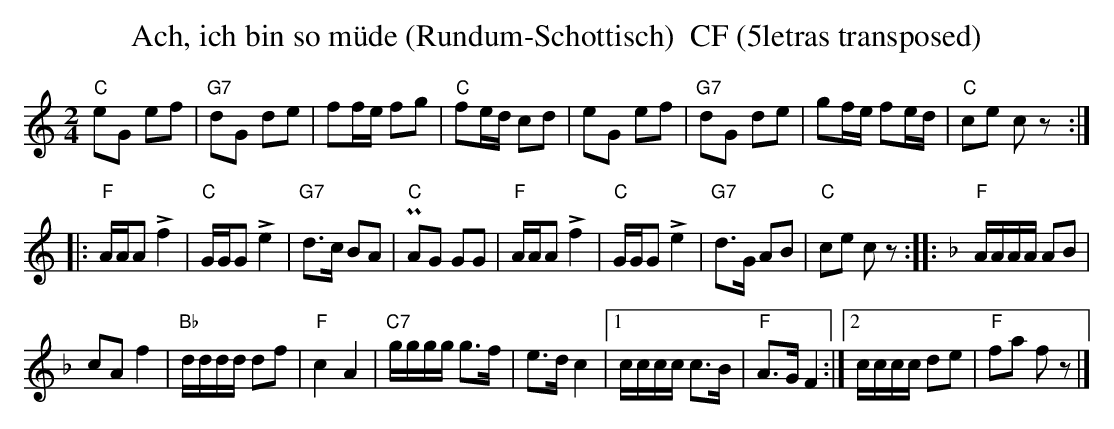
X:1
T:Ach, ich bin so m\"ude (Rundum-Schottisch)  CF (5letras transposed)
M:2/4
L:1/8
K:C transpose=3 %%MIDI gchordon
"C"eG ef | "G7"dG de | ff/2e/2 fg | "C"fe/2d/2 cd | eG ef | "G7"dG de | gf/2e/2 fe/2d/2 | "C"ce cz ::
"F"A/2A/2A !>!f2 | "C"G/2G/2G !>!e2 | "G7"d>c BA | P"C"AG GG | "F"A/2A/2A !>!f2 | "C"G/2G/2G !>!e2 | "G7"d>G AB | "C"ce cz :: [K:F]"F"A/2A/2A/2A/2 AB |
cAf2 | "Bb"d/2d/2d/2d/2 df | "F"c2A2 | "C7"g/2g/2g/2g/2 g>f | e>dc2 |1 c/2c/2c/2c/2 c>B | "F"A>GF2 :|2 c/2c/2c/2c/2 de | "F"fa fz |]
